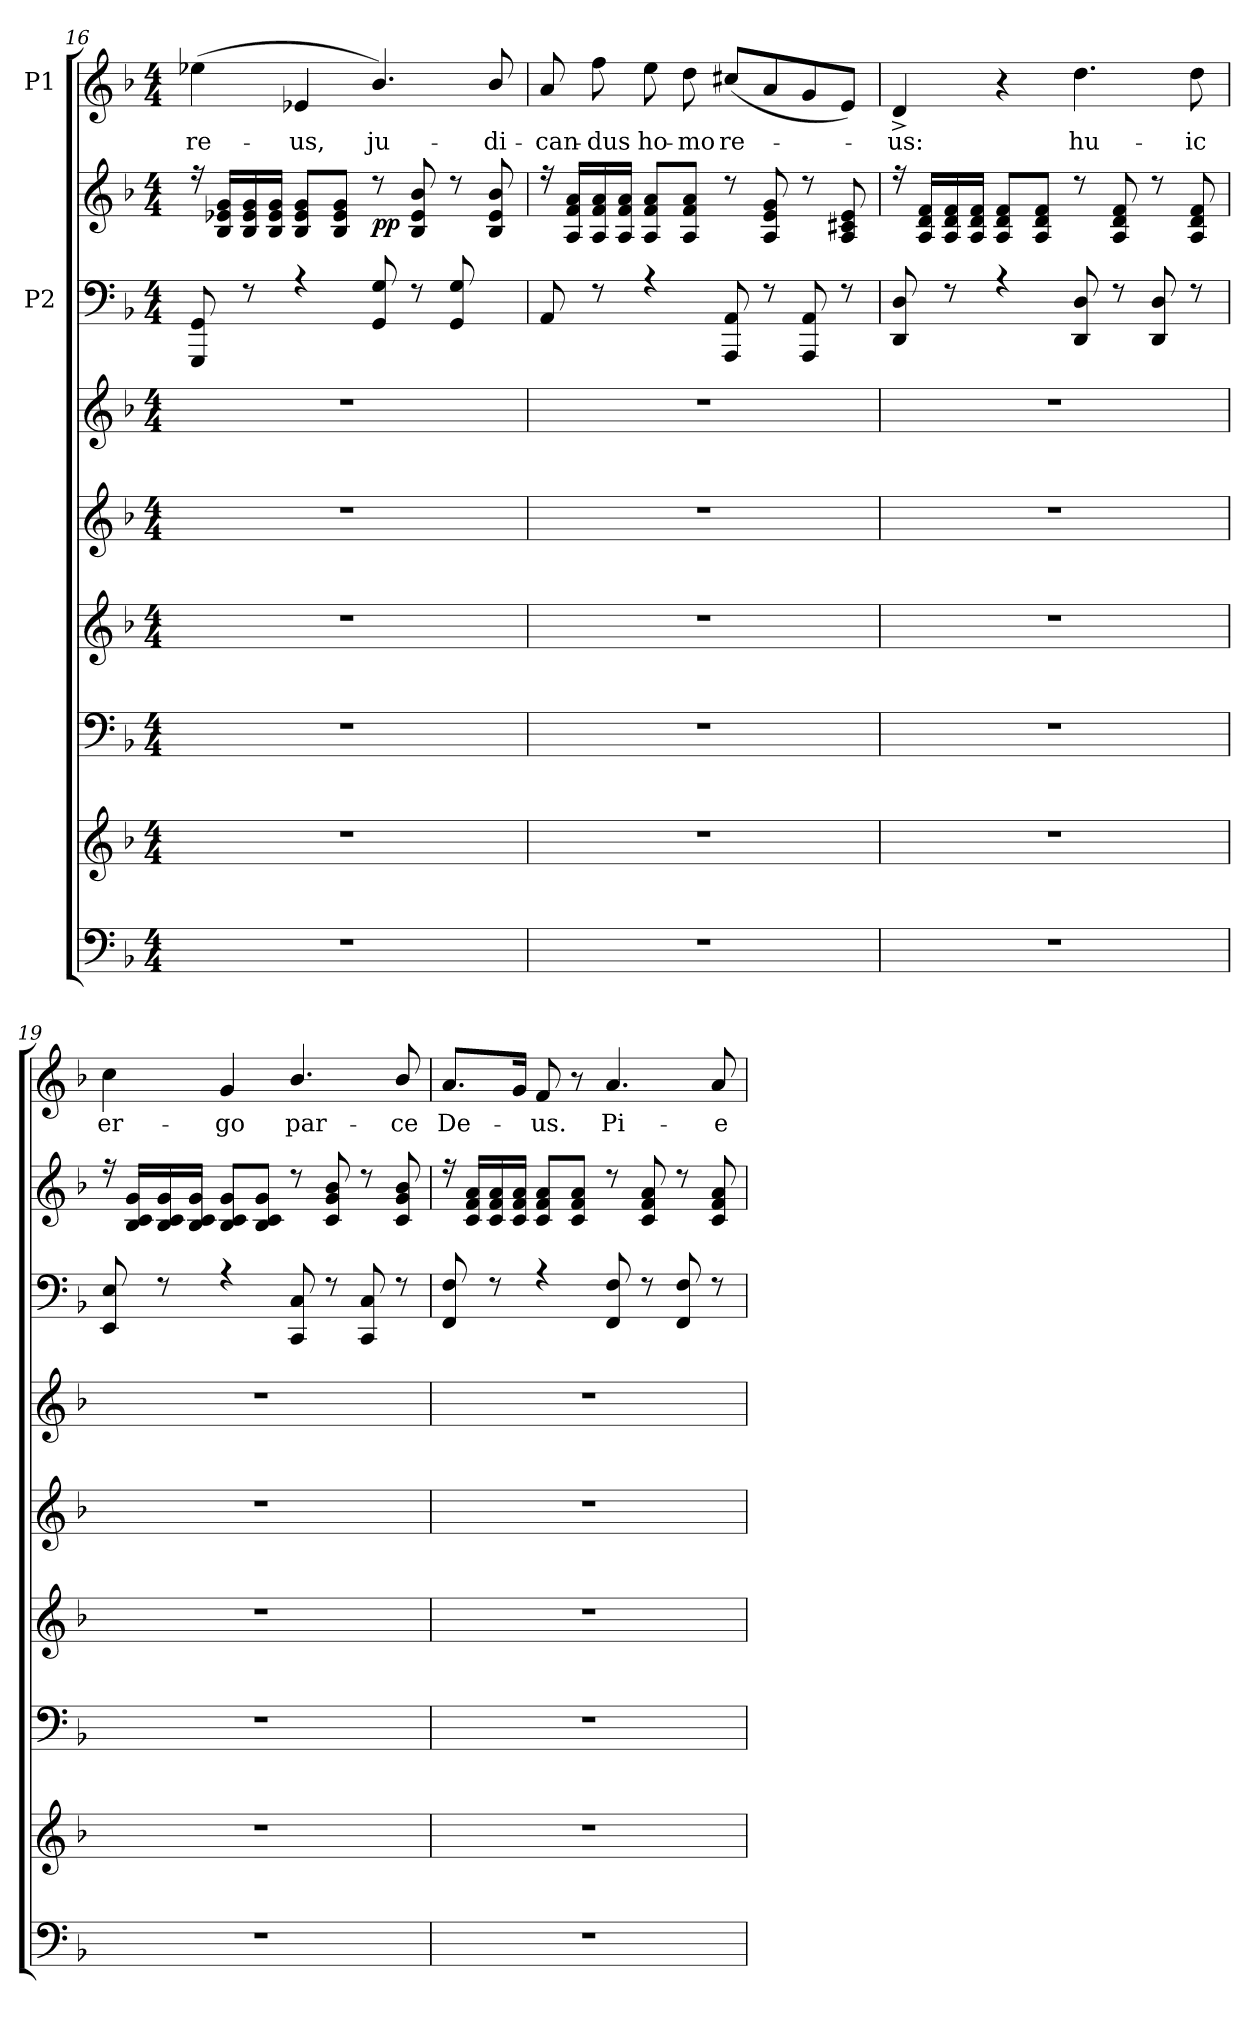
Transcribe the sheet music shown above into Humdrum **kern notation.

**kern	**kern	**kern	**kern	**kern	**kern	**kern	**kern	**dynam	**kern	**text
*part8	*part7	*part6	*part5	*part4	*part3	*part2	*part2	*part2	*part1	*part1
*staff9	*staff8	*staff7	*staff6	*staff5	*staff4	*staff3	*staff2	*staff2/3	*staff1	*staff1
*	*	*	*	*	*	*I"P2	*	*	*I"P1	*
*clefF4	*clefG2	*clefF4	*clefG2	*clefG2	*clefG2	*clefF4	*clefG2	*	*clefG2	*
*k[b-]	*k[b-]	*k[b-]	*k[b-]	*k[b-]	*k[b-]	*k[b-]	*k[b-]	*	*k[b-]	*
*F:	*F:	*F:	*F:	*F:	*F:	*F:	*F:	*	*F:	*
*M4/4	*M4/4	*M4/4	*M4/4	*M4/4	*M4/4	*M4/4	*M4/4	*	*M4/4	*
=16	=16	=16	=16	=16	=16	=16	=16	=16	=16	=16
*	*	*	*	*	*	*^	*^	*	*	*
!	!	!	!	!	!	!	!	!	!	!	!	!LO:LY:b
1r	1r	1r	1r	1r	1r	8GGG/ 8GG/	1ryy	16r	1ryy	.	(>4ee-X\	re-
.	.	.	.	.	.	.	.	16B-/ 16e-X/ 16g/LL	.	.	.	.
.	.	.	.	.	.	8r	.	16B-/ 16e-/ 16g/	.	.	.	.
.	.	.	.	.	.	.	.	16B-/ 16e-/ 16g/JJ	.	.	.	.
!	!	!	!	!	!	!	!	!	!	!	!	!LO:LY:b
.	.	.	.	.	.	4r	.	8B-/ 8e-/ 8g/L	.	.	4e-X/	-us,
.	.	.	.	.	.	.	.	8B-/ 8e-/ 8g/J	.	.	.	.
!	!	!	!	!	!	!	!	!	!	!LO:DY:b	!	!LO:LY:b
.	.	.	.	.	.	8GG/ 8G/	.	8r	.	pp	4.b-/)	ju-
.	.	.	.	.	.	8r	.	8B-/ 8e-/ 8b-/	.	.	.	.
.	.	.	.	.	.	8GG/ 8G/	.	8r	.	.	.	.
!	!	!	!	!	!	!	!	!	!	!	!	!LO:LY:b
.	.	.	.	.	.	8ryy	.	8B-/ 8e-/ 8b-/	.	.	8b-/	-di-
!!LO:LB:g=z
=17	=17	=17	=17	=17	=17	=17	=17	=17	=17	=17	=17	=17
!	!	!	!	!	!	!	!	!	!	!	!	!LO:LY:b
1r	1r	1r	1r	1r	1r	8AA/	1ryy	16r	1ryy	.	8a/	-can-
.	.	.	.	.	.	.	.	16A/ 16f/ 16a/LL	.	.	.	.
!	!	!	!	!	!	!	!	!	!	!	!	!LO:LY:b
.	.	.	.	.	.	8r	.	16A/ 16f/ 16a/	.	.	8ff\	-dus
.	.	.	.	.	.	.	.	16A/ 16f/ 16a/JJ	.	.	.	.
!	!	!	!	!	!	!	!	!	!	!	!	!LO:LY:b
.	.	.	.	.	.	4r	.	8A/ 8f/ 8a/L	.	.	8ee\	ho-
!	!	!	!	!	!	!	!	!	!	!	!	!LO:LY:b
.	.	.	.	.	.	.	.	8A/ 8f/ 8a/J	.	.	8dd\	-mo
!	!	!	!	!	!	!	!	!	!	!	!	!LO:LY:b
.	.	.	.	.	.	8AAA/ 8AA/	.	8r	.	.	(<8cc#X/L	re-
.	.	.	.	.	.	8r	.	8A/ 8e/ 8g/	.	.	8a/	.
.	.	.	.	.	.	8AAA/ 8AA/	.	8r	.	.	8g/	.
.	.	.	.	.	.	8r	.	8A/ 8c#X/ 8e/	.	.	8e/J)	.
=18	=18	=18	=18	=18	=18	=18	=18	=18	=18	=18	=18	=18
!	!	!	!	!	!	!	!	!	!	!	!	!LO:LY:b
1r	1r	1r	1r	1r	1r	8DD/ 8D/	1ryy	16r	1ryy	.	4d^</	-us:
.	.	.	.	.	.	.	.	16A/ 16d/ 16f/LL	.	.	.	.
.	.	.	.	.	.	8r	.	16A/ 16d/ 16f/	.	.	.	.
.	.	.	.	.	.	.	.	16A/ 16d/ 16f/JJ	.	.	.	.
.	.	.	.	.	.	4r	.	8A/ 8d/ 8f/L	.	.	4r	.
.	.	.	.	.	.	.	.	8A/ 8d/ 8f/J	.	.	.	.
!	!	!	!	!	!	!	!	!	!	!	!	!LO:LY:b
.	.	.	.	.	.	8DD/ 8D/	.	8r	.	.	4.dd\	hu-
.	.	.	.	.	.	8r	.	8A/ 8d/ 8f/	.	.	.	.
.	.	.	.	.	.	8DD/ 8D/	.	8r	.	.	.	.
!	!	!	!	!	!	!	!	!	!	!	!	!LO:LY:b
.	.	.	.	.	.	8r	.	8A/ 8d/ 8f/	.	.	8dd\	-ic
=19	=19	=19	=19	=19	=19	=19	=19	=19	=19	=19	=19	=19
!	!	!	!	!	!	!	!	!	!	!	!	!LO:LY:b
1r	1r	1r	1r	1r	1r	8EE/ 8E/	1ryy	16r	1ryy	.	4cc\	er-
.	.	.	.	.	.	.	.	16B-/ 16c/ 16g/LL	.	.	.	.
.	.	.	.	.	.	8r	.	16B-/ 16c/ 16g/	.	.	.	.
.	.	.	.	.	.	.	.	16B-/ 16c/ 16g/JJ	.	.	.	.
!	!	!	!	!	!	!	!	!	!	!	!	!LO:LY:b
.	.	.	.	.	.	4r	.	8B-/ 8c/ 8g/L	.	.	4g/	-go
.	.	.	.	.	.	.	.	8B-/ 8c/ 8g/J	.	.	.	.
!	!	!	!	!	!	!	!	!	!	!	!	!LO:LY:b
.	.	.	.	.	.	8CC/ 8C/	.	8r	.	.	4.b-/	par-
.	.	.	.	.	.	8r	.	8c/ 8g/ 8b-/	.	.	.	.
.	.	.	.	.	.	8CC/ 8C/	.	8r	.	.	.	.
!	!	!	!	!	!	!	!	!	!	!	!	!LO:LY:b
.	.	.	.	.	.	8r	.	8c/ 8g/ 8b-/	.	.	8b-/	-ce
=20	=20	=20	=20	=20	=20	=20	=20	=20	=20	=20	=20	=20
!	!	!	!	!	!	!	!	!	!	!	!	!LO:LY:b
1r	1r	1r	1r	1r	1r	8FF/ 8F/	1ryy	16r	1ryy	.	8.a/L	De-
.	.	.	.	.	.	.	.	16c/ 16f/ 16a/LL	.	.	.	.
.	.	.	.	.	.	8r	.	16c/ 16f/ 16a/	.	.	.	.
.	.	.	.	.	.	.	.	16c/ 16f/ 16a/JJ	.	.	16g/Jk	.
!	!	!	!	!	!	!	!	!	!	!	!	!LO:LY:b
.	.	.	.	.	.	4r	.	8c/ 8f/ 8a/L	.	.	8f/	-us.
.	.	.	.	.	.	.	.	8c/ 8f/ 8a/J	.	.	8r	.
!	!	!	!	!	!	!	!	!	!	!	!	!LO:LY:b
.	.	.	.	.	.	8FF/ 8F/	.	8r	.	.	4.a/	Pi-
.	.	.	.	.	.	8r	.	8c/ 8f/ 8a/	.	.	.	.
.	.	.	.	.	.	8FF/ 8F/	.	8r	.	.	.	.
!	!	!	!	!	!	!	!	!	!	!	!	!LO:LY:b
.	.	.	.	.	.	8r	.	8c/ 8f/ 8a/	.	.	8a/	-e
*	*	*	*	*	*	*v	*v	*	*	*	*	*
*	*	*	*	*	*	*	*v	*v	*	*	*
=	=	=	=	=	=	=	=	=	=	=
*-	*-	*-	*-	*-	*-	*-	*-	*-	*-	*-
